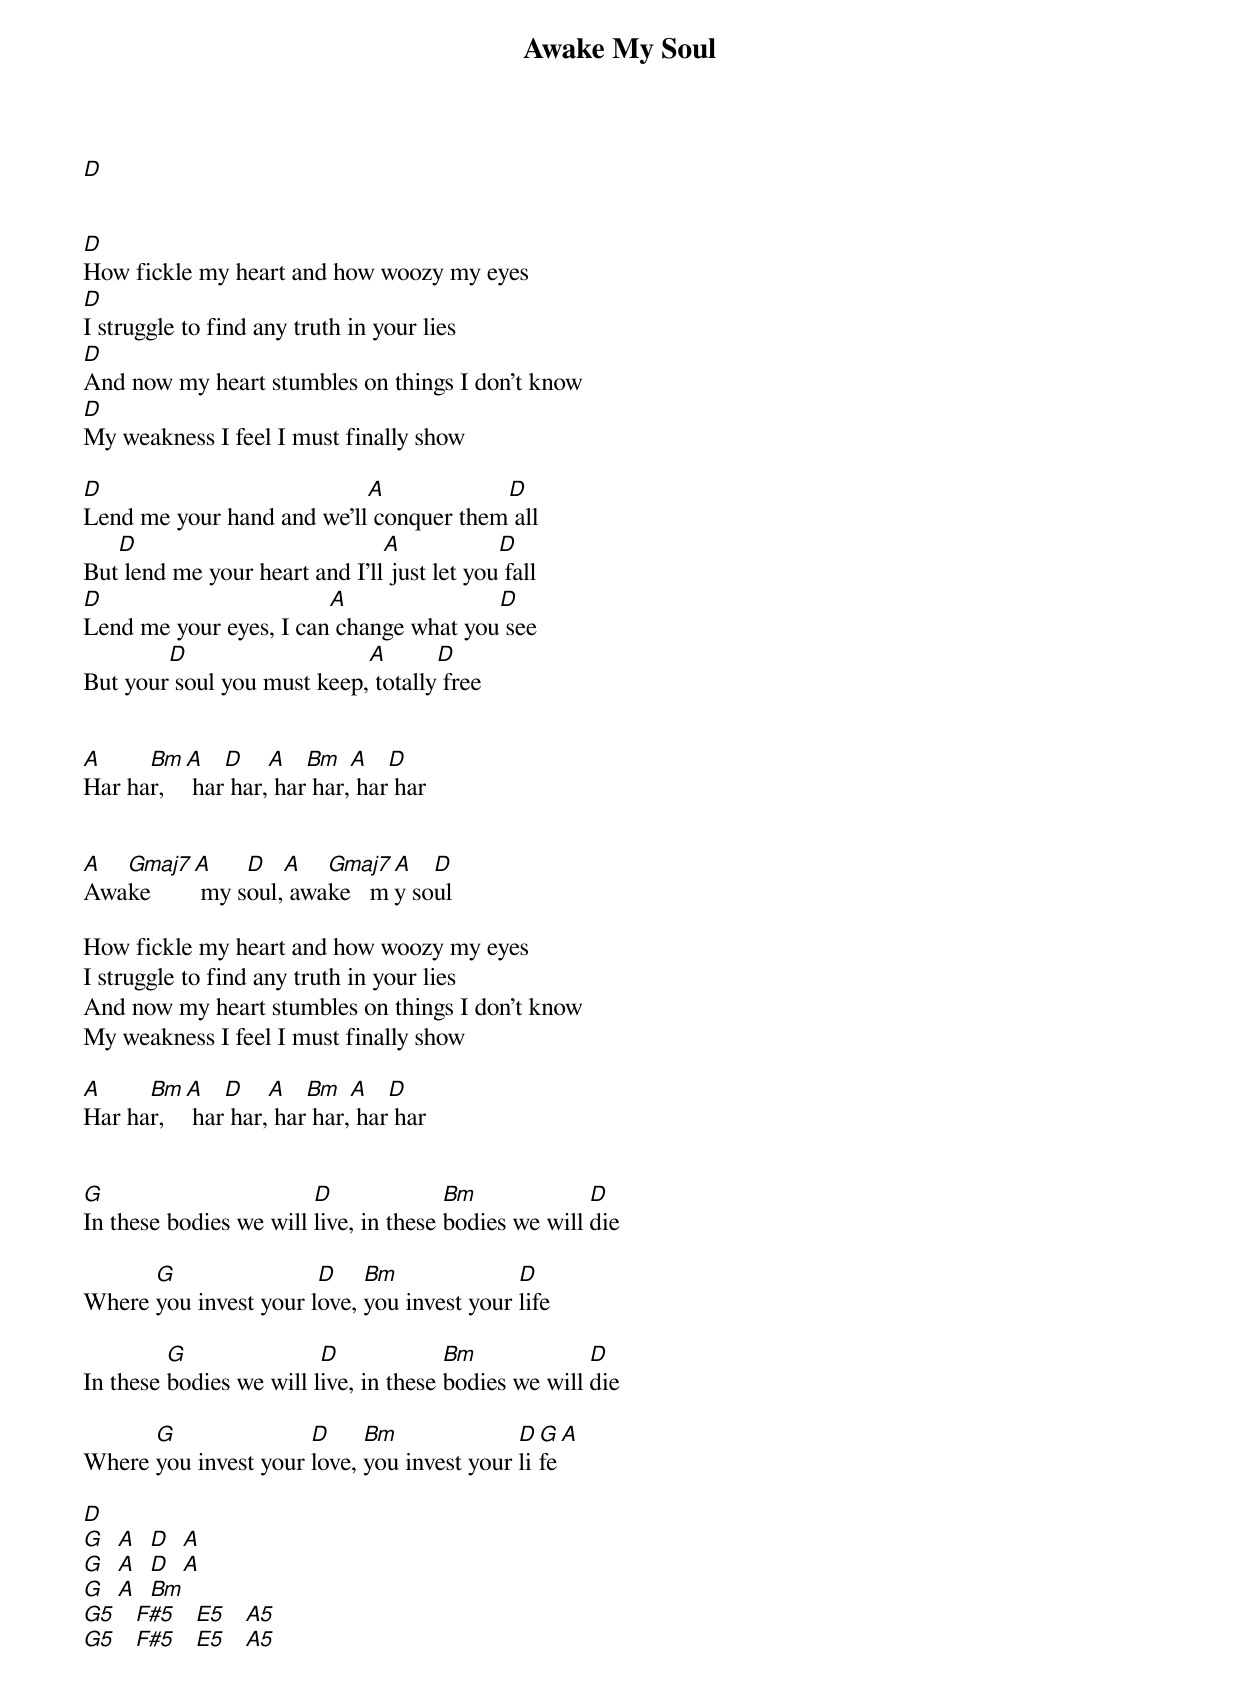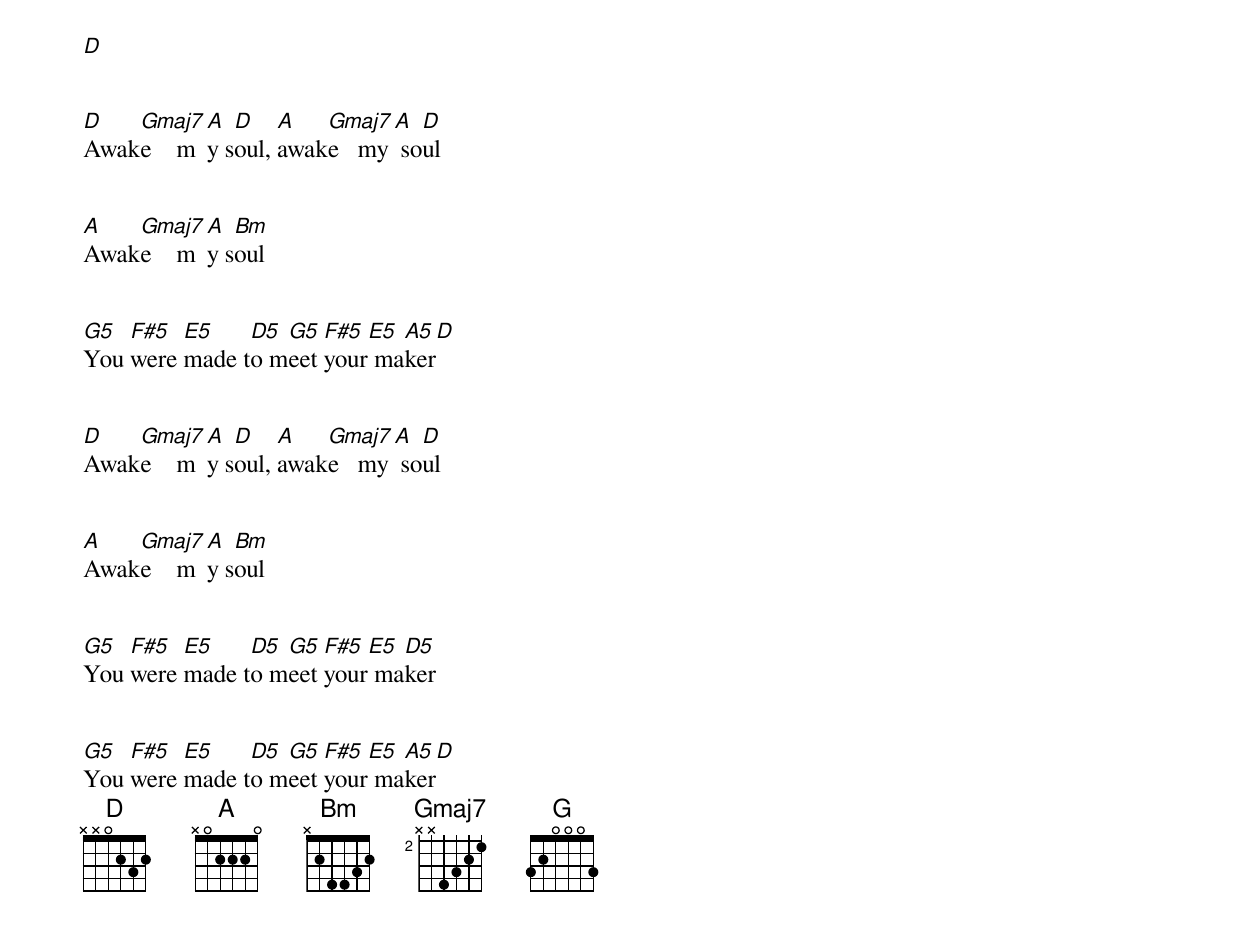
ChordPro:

{title: Awake My Soul}
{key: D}

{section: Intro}
[D]

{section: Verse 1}

[D]How fickle my heart and how woozy my eyes
[D]I struggle to find any truth in your lies
[D]And now my heart stumbles on things I don't know
[D]My weakness I feel I must finally show

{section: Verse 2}
[D]Lend me your hand and we'll[A] conquer them[D] all
But[D] lend me your heart and I'll[A] just let you[D] fall
[D]Lend me your eyes, I can[A] change what you[D] see
But your[D] soul you must keep,[A] totally[D] free

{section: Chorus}

[A]Har ha[Bm]r,[A] har[D] har,[A] har[Bm] har,[A] har[D] har


[A]Awa[Gmaj7]ke   [A] my s[D]oul,[A] awa[Gmaj7]ke   m[A]y so[D]ul

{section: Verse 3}
How fickle my heart and how woozy my eyes
I struggle to find any truth in your lies
And now my heart stumbles on things I don't know
My weakness I feel I must finally show

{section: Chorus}
[A]Har ha[Bm]r,[A] har[D] har,[A] har[Bm] har,[A] har[D] har

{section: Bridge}

[G]In these bodies we will [D]live, in these [Bm]bodies we will [D]die

Where [G]you invest your l[D]ove, [Bm]you invest your [D]life

In these [G]bodies we will l[D]ive, in these [Bm]bodies we will [D]die

Where [G]you invest your [D]love, [Bm]you invest your [D]li[G]fe[A]

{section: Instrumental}
[D]
[G]  [A]  [D]  [A]
[G]  [A]  [D]  [A]
[G]  [A]  [Bm]
[G5]   [F#5]   [E5]   [A5]
[G5]   [F#5]   [E5]   [A5]
[D]

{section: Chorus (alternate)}

[D]Awak[Gmaj7]e    m[A]y s[D]oul, [A]awak[Gmaj7]e   my[A] so[D]ul


[A]Awak[Gmaj7]e    m[A]y s[Bm]oul


[G5]You [F#5]were [E5]made t[D5]o m[G5]eet [F#5]your[E5] ma[A5]ker[D]


[D]Awak[Gmaj7]e    m[A]y s[D]oul, [A]awak[Gmaj7]e   my[A] so[D]ul


[A]Awak[Gmaj7]e    m[A]y s[Bm]oul


[G5]You [F#5]were [E5]made t[D5]o m[G5]eet [F#5]your[E5] ma[D5]ker


[G5]You [F#5]were [E5]made t[D5]o m[G5]eet [F#5]your[E5] ma[A5]ker[D]
